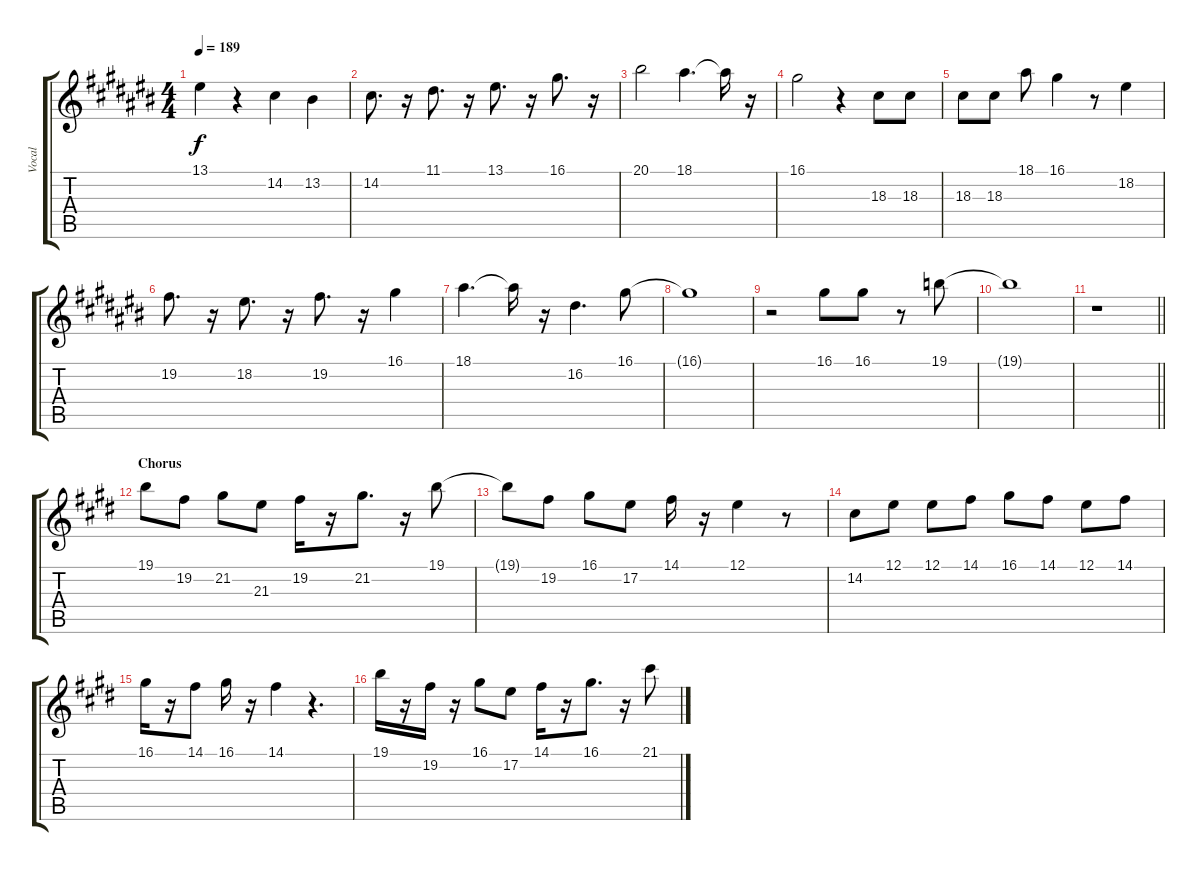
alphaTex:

\track ("Vocal" "Vocal") {instrument lead1square}
\staff {score tabs}
\tuning (E4 B3 G3 D3 A2 E2) {hide}
\ts (4 4)
\tempo 189
\clef g2
\ks a#minor
13.1.4{dy f} r.4 14.2.4 13.2.4 |
\ks c#
14.2.8{d} r.16 11.1.8{d} r.16 13.1.8{d} r.16 16.1.8{d} r.16 |
\ks a#minor
20.1.2 18.1.4{d} 18.1{t}.16 r.16 |
16.1.2 r.4 18.3.8 18.3.8 |
18.3.8 18.3.8 18.1.8 16.1.4 r.8 18.2.4 |
\ks c#
19.2.8{d} r.16 18.2.8{d} r.16 19.2.8{d} r.16 16.1.4 |
\ks a#minor
18.1.4{d} 18.1{t}.16 r.16 16.2.4{d} 16.1.8 |
16.1{t}.1 |
r.2 16.1.8 16.1.8 r.8 19.1.8 |
19.1{t}.1 |
\barLineRight lightlight
r.1 |
\section ("" "Chorus")
\ks e
19.1.8 19.2.8 21.2.8 21.3.8 19.2.16 r.16 21.2.8{d} r.16 19.1.8 |
\ks c#minor
19.1{t}.8 19.2.8 16.1.8 17.2.8 14.1.16 r.16 12.1.4 r.8 |
14.2.8 12.1.8 12.1.8 14.1.8 16.1.8 14.1.8 12.1.8 14.1.8 |
16.1.16 r.16 14.1.8 16.1.16 r.16 14.1.4 r.4{d} |
\ks e
19.1.16 r.16 19.2.16 r.16 16.1.8 17.2.8 14.1.16 r.16 16.1.8{d} r.16 21.1.8
